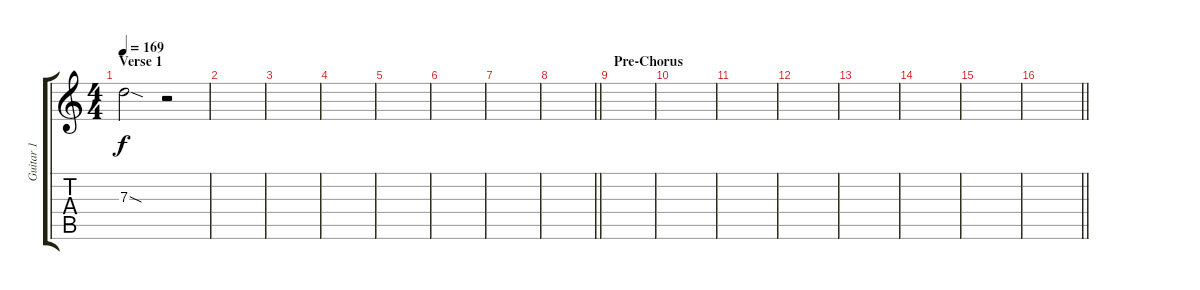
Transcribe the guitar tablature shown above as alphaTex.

\track ("Guitar 1" "Guitar 1") {instrument overdrivenguitar}
\staff {score tabs}
\tuning (E4 B3 G3 D3 A2 E2) {hide}
\ts (4 4)
\section ("" "Verse 1")
\tempo 169
\clef g2
\ks c
7.3{sod}.2{dy f} r.2 |
|
|
|
|
|
|
\barLineRight lightlight
|
\section ("" "Pre-Chorus")
|
|
|
|
|
|
|
\barLineRight lightlight
